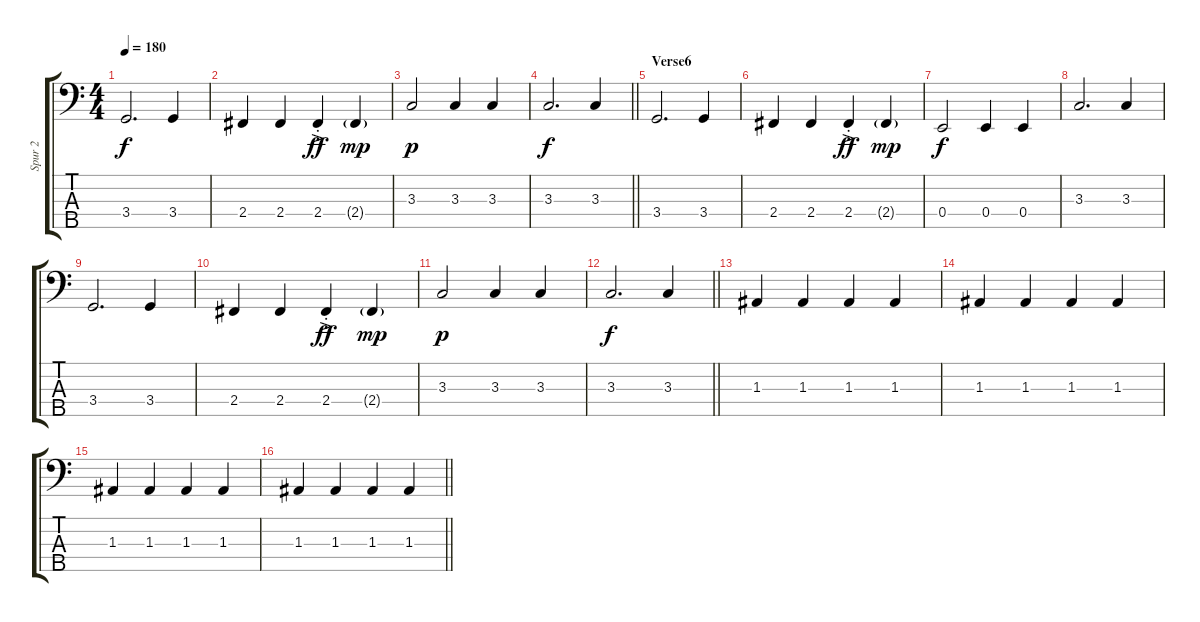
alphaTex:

\track ("Spur 2" "Spur 2") {instrument electricbassfinger}
\staff {score tabs}
\tuning (G2 D2 A1 E1 B0) {hide}
\ts (4 4)
\tempo 180
\clef f4
\ks c
3.4.2{d dy f} 3.4.4 |
2.4.4 2.4.4 2.4{ac st}.4{dy ff} 2.4{g}.4{dy mp} |
3.3.2{dy p} 3.3.4 3.3.4 |
\barLineRight lightlight
3.3.2{d dy f} 3.3.4 |
\section ("" "Verse6")
3.4.2{d} 3.4.4 |
2.4.4 2.4.4 2.4{ac st}.4{dy ff} 2.4{g}.4{dy mp} |
0.4.2{dy f} 0.4.4 0.4.4 |
3.3.2{d} 3.3.4 |
3.4.2{d} 3.4.4 |
2.4.4 2.4.4 2.4{ac st}.4{dy ff} 2.4{g}.4{dy mp} |
3.3.2{dy p} 3.3.4 3.3.4 |
\barLineRight lightlight
3.3.2{d dy f} 3.3.4 |
1.3.4 1.3.4 1.3.4 1.3.4 |
1.3.4 1.3.4 1.3.4 1.3.4 |
1.3.4 1.3.4 1.3.4 1.3.4 |
\barLineRight lightlight
1.3.4 1.3.4 1.3.4 1.3.4
